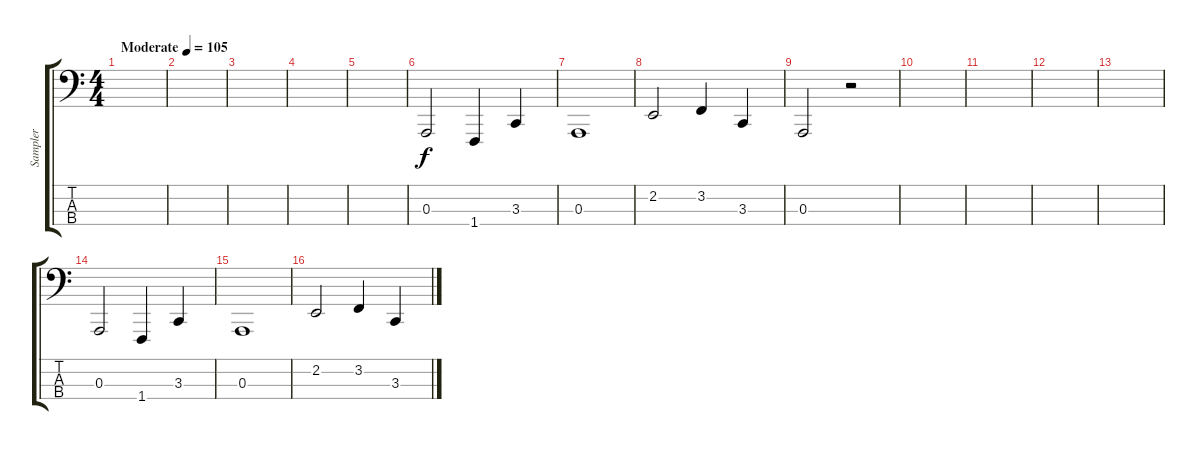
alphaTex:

\track ("Sampler" "Sampler") {instrument lead2sawtooth}
\staff {score tabs}
\tuning (G2 D2 A1 E1) {hide}
\ts (4 4)
\tempo (105 "Moderate")
\clef f4
\ks c
|
|
|
|
|
0.3.2 1.4.4 3.3.4 |
0.3.1 |
2.2.2 3.2.4 3.3.4 |
0.3.2 r.2 |
|
|
|
|
0.3.2 1.4.4 3.3.4 |
0.3.1 |
2.2.2 3.2.4 3.3.4
